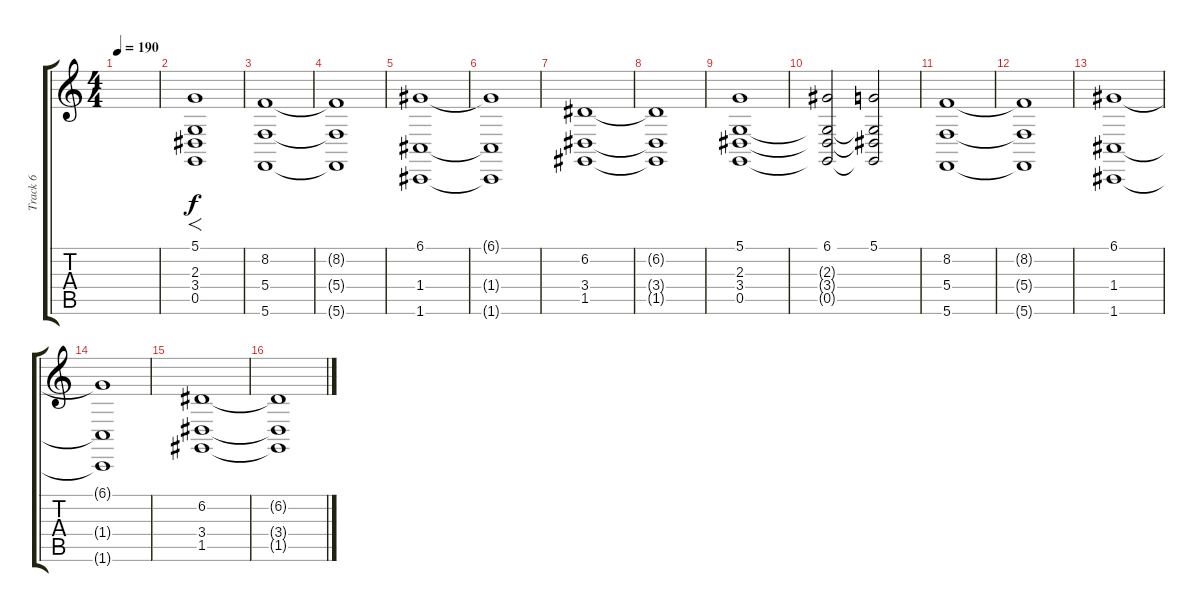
\track ("Track 6" "Track 6") {instrument choiraahs}
\staff {score tabs}
\tuning (D4 A3 F3 C3 G2 C2) {hide}
\ts (4 4)
\tempo 190
\clef g2
\ks c
|
(5.1 2.3 3.4 0.5).1{f} |
(8.2 5.4 5.6).1 |
(8.2{t} 5.4{t} 5.6{t}).1 |
(6.1 1.4 1.6).1 |
(6.1{t} 1.4{t} 1.6{t}).1 |
(6.2 3.4 1.5).1 |
(6.2{t} 3.4{t} 1.5{t}).1 |
(5.1 2.3 3.4 0.5).1 |
(6.1 2.3{t} 3.4{t} 0.5{t}).2 (5.1 2.3{t} 3.4{t} 0.5{t}).2 |
(8.2 5.4 5.6).1 |
(8.2{t} 5.4{t} 5.6{t}).1 |
(6.1 1.4 1.6).1 |
(6.1{t} 1.4{t} 1.6{t}).1 |
(6.2 3.4 1.5).1 |
(6.2{t} 3.4{t} 1.5{t}).1
